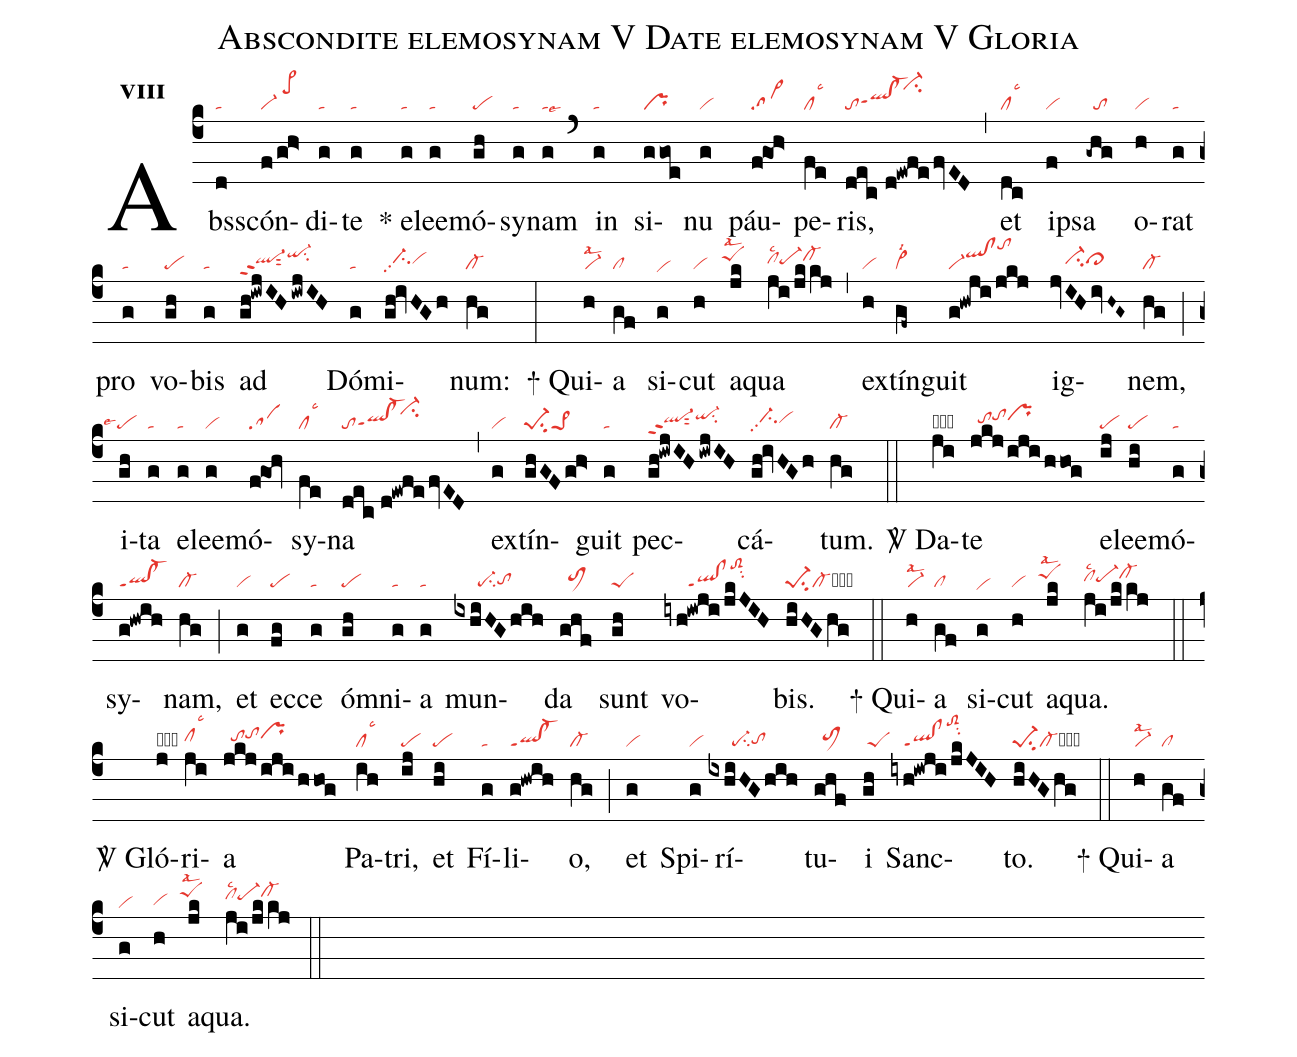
name:Abscondite elemosynam V Date elemosynam V Gloria;
office-part:re;
mode:8;
nabc-lines:1;
%%
initial-style: 1;
name: Abscondite eleemosynam;
mode: 8;
office-part: Responsorium;
annotation: Resp.;
annotation: viii;
nabc-lines:1;
%%
(c4) Abs(d|ta)scón(f/gh>|vi-/pe>hl)di(g|ta)te(g|ta) <sp>*</sp> e(g|ta)lee(g|ta)mó(gh|pe)sy(g|ta)nam(g|talse9) (`) in(g|ta) si(ggoe|pr)nu(g|vi) páu(f!go!h>|sa>)pe(fe|cllsc3)ris,(dec//d!ewfe/fvED|toqlhh!cl-hhppt1``ci-hm) (,) et(dc|cllsc3) ip(f|vi)sa(-ghg|//to) o(h|vi)rat(g|ta) pro(g|ta) vo(gh|pe)bis(g|ta) ad(gh!iwjIH/iwjIH|ql-hhppt2sut2qi-hjsu2) Dó(g|ta)mi(gh!ivHGh|//ci-hhpp2vihh)num:(hg|cl-) (:)
<sp>+</sp> Qui(h|vi-lsal2)a(gf|cl) si(g|vihe)cut(h|vi) a(jk|``peShilsal2)qua(ji/jkkj|clhhlsc2pe-hhcl-hi) (,) ex(h|vi)tín(gf~|vi>lsi2)guit(g!hwji/jkj|vi-qlhj!clhjtohm) ig(jvIHivH~G~|////ci-hhcl>hh)nem,(hg|cl-) (;) i(gh|````pelse4)ta(g|ta) e(g|ta)lee(g|vi)mó(f!goh|sa)sy(fe|cllsc3)na(dec//d!ewfe/fvED|toqlhg!cl-hgppt1``ci-hk) (,) ex(g|vi)tín(ghGFgh>|pe-1su2pe>1)guit(g|ta) pec(gh!iwjIH/iwjIH|ql-hhppt2sut2qi-hisu2)cá(gh!ivHGh|//ci-hhpp2vihh)tum.(hg|cl-) (::)

<sp>V/</sp> Da(ji|obcllsc3)te(jkj/iji/hhog|//tohhtohiprhi) e(ij|pe)lee(hi|pe)mó(g|ta)sy(g!hwih|ql!cl-ppt1)nam,(hg|cl-) (;) et(g|vi) ec(fg|pe)ce(g|ta) óm(gh|pe)ni(g|ta)a(g|ta) mun(ixhiHGhih|//////pe-su2tohg)da(ghf|//toM1hh) sunt(gh|peS) vo(iyh!iwji/jkJIH|//////ql!clppt1toS2hlsu2)bis.(hiHGhg|pe-1su2cl-cb) (::)
<sp>+</sp> Qui(h|vi-lsal2)a(gf|cl) si(g|vihe)cut(h|vi) a(jk|``peShilsal2)qua.(ji/jkkj|clhhlsc2pe-hhcl-hi) (::)

<sp>V/</sp> Gló(j|obvi)ri(ji|clhhlsc3)a(jkj/iji/hhog|//tohhtohiprhi) Pa(ih|cllsc3)tri,(ij|pe) et(hi|pe) Fí(g|ta)li(g!hwih|ql!cl-ppt1)o,(hg|cl-) (;) et(g|vi) Spi(g|vi)rí(ixhiHG/hih|//////pe-su2tohg)tu(ghf|//toM1hh)i(gh|/peS) Sanc(iyh!iwji/jkJIH|///ql!clppt1toS2hmsu2)to.(hiHGhg|pe-1su2cl-cb) (::)
<sp>+</sp> Qui(h|vi-lsal2)a(gf|cl) si(g|vihe)cut(h|vi) a(jk|``peShilsal2)qua.(ji/jkkj|clhhlsc2pe-hhcl-hi) (::)
